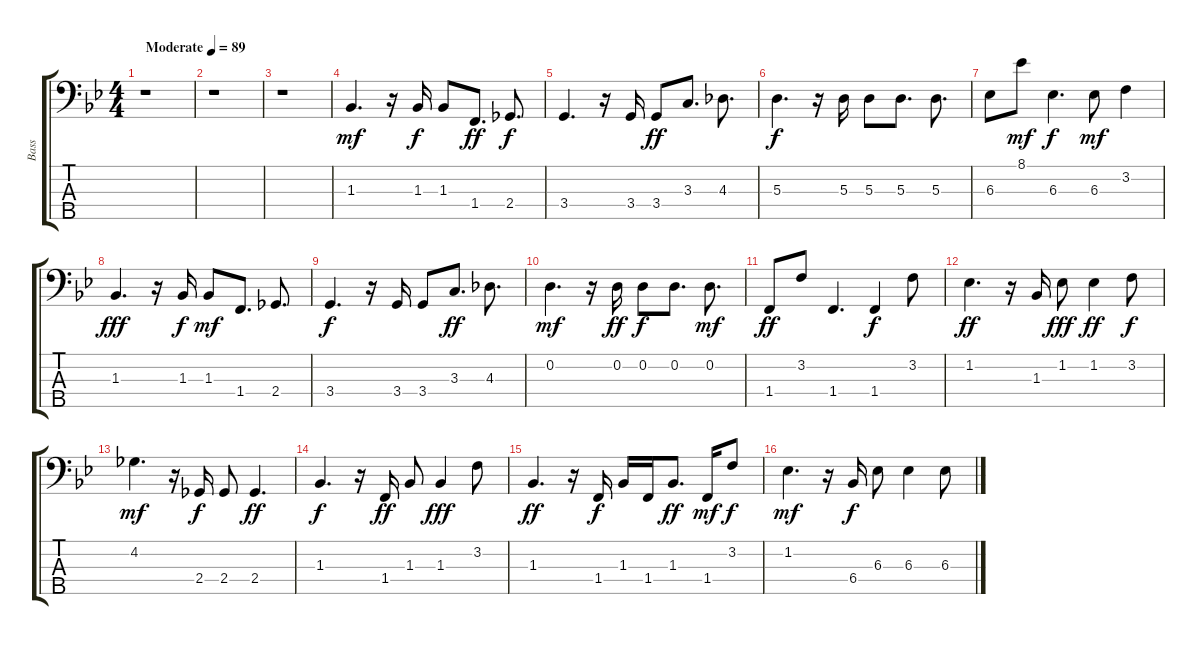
\track ("Bass" "Bass") {instrument electricbassfinger}
\staff {score tabs}
\tuning (G2 D2 A1 E1 B0) {hide}
\ts (4 4)
\tempo (89 "Moderate")
\clef f4
\ks bb
r.1{dy mf instrument electricbassfinger} |
r.1 |
r.1 |
1.3.4{d} r.16 1.3.16{dy f} 1.3.8 1.4.8{d dy ff} 2.4.8{d dy f} |
3.4.4{d} r.16 3.4.16 3.4.8{dy ff} 3.3.8{d} 4.3.8{d} |
5.3.4{d dy f} r.16 5.3.16 5.3.8 5.3.8{d} 5.3.8{d} |
6.3.8 8.1.8{dy mf} 6.3.4{d dy f} 6.3.8{dy mf} 3.2.4 |
1.3.4{d dy fff} r.16 1.3.16{dy f} 1.3.8{dy mf} 1.4.8{d} 2.4.8{d} |
3.4.4{d dy f} r.16 3.4.16 3.4.8 3.3.8{d dy ff} 4.3.8{d} |
0.2.4{d dy mf} r.16 0.2.16{dy ff} 0.2.8{dy f} 0.2.8{d} 0.2.8{d dy mf} |
1.4.8{dy ff} 3.2.8 1.4.4{d} 1.4.4{dy f} 3.2.8 |
1.2.4{d dy ff} r.16 1.3.16 1.2.8{dy fff} 1.2.4{dy ff} 3.2.8{dy f} |
4.2.4{d dy mf} r.16 2.4.16{dy f} 2.4.8 2.4.4{d dy ff} |
1.3.4{d dy f} r.16 1.4.16{dy ff} 1.3.8 1.3.4{dy fff} 3.2.8 |
1.3.4{d dy ff} r.16 1.4.16{dy f} 1.3.16 1.4.16 1.3.8{d dy ff} 1.4.16{dy mf} 3.2.8{dy f} |
1.2.4{d dy mf} r.16 6.4.16{dy f} 6.3.8 6.3.4 6.3.8
